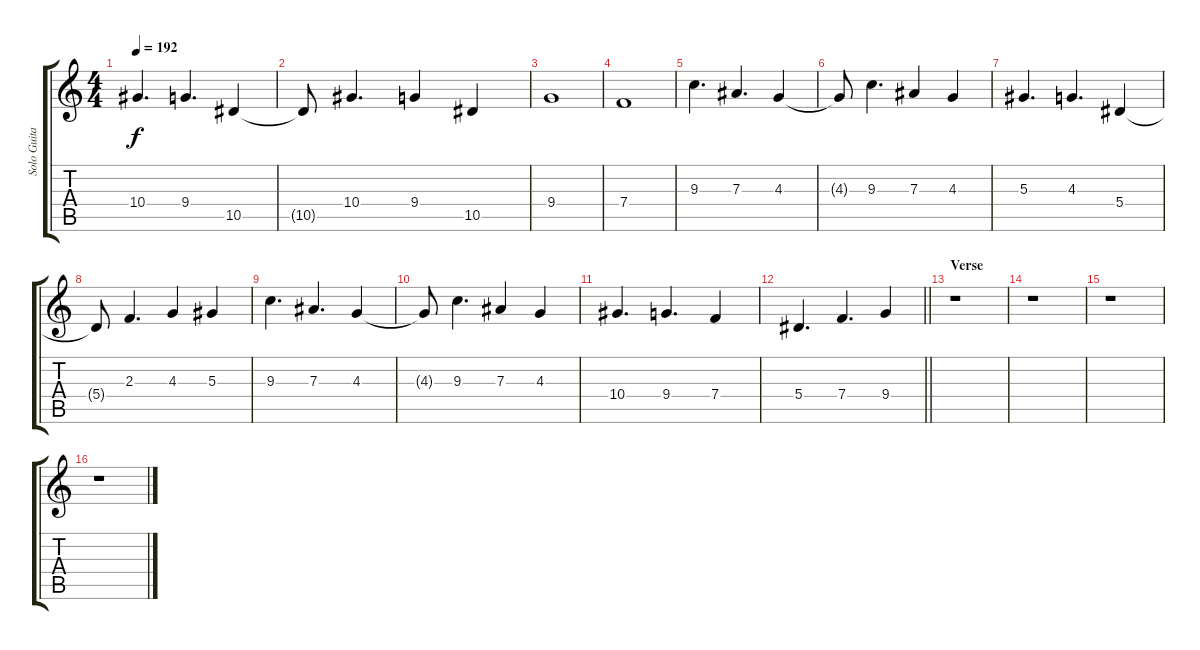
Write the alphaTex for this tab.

\track ("Solo Guitar" "Solo Guita") {instrument distortionguitar}
\staff {score tabs}
\tuning (C4 G3 Eb3 Bb2 F2 C2) {hide}
\ts (4 4)
\tempo 192
\clef g2
\ks c
10.4.4{d dy f} 9.4.4{d} 10.5.4 |
10.5{t}.8 10.4.4{d} 9.4.4 10.5.4 |
9.4.1 |
7.4.1 |
9.3.4{d} 7.3.4{d} 4.3.4 |
4.3{t}.8 9.3.4{d} 7.3.4 4.3.4 |
5.3.4{d} 4.3.4{d} 5.4.4 |
5.4{t}.8 2.3.4{d} 4.3.4 5.3.4 |
9.3.4{d} 7.3.4{d} 4.3.4 |
4.3{t}.8 9.3.4{d} 7.3.4 4.3.4 |
10.4.4{d} 9.4.4{d} 7.4.4 |
\barLineRight lightlight
5.4.4{d} 7.4.4{d} 9.4.4 |
\section ("" "Verse")
r.1 |
r.1 |
r.1 |
r.1
